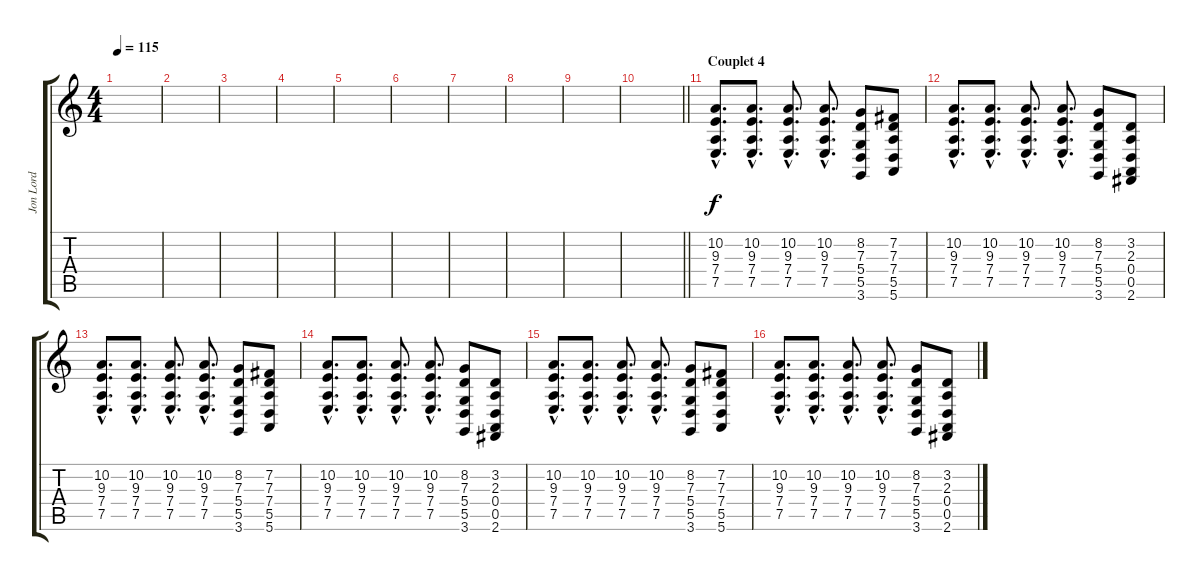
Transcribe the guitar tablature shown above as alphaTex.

\track ("Jon Lord" "Jon Lord") {instrument drawbarorgan}
\staff {score tabs}
\tuning (E4 B3 G3 D3 A2 E2) {hide}
\ts (4 4)
\tempo 115
\clef g2
\ks c
|
|
|
|
|
|
|
|
|
\barLineRight lightlight
|
\section ("" "Couplet 4")
(10.2{hac} 9.3{hac} 7.4{hac} 7.5{hac}).8{d} (10.2{hac} 9.3{hac} 7.4{hac} 7.5{hac}).8{d} (10.2{hac} 9.3{hac} 7.4{hac} 7.5{hac}).8{d} (10.2{hac} 9.3{hac} 7.4{hac} 7.5{hac}).8{d} (8.2 7.3 5.4 5.5 3.6).8 (7.2 7.3 7.4 5.5 5.6).8 |
(10.2{hac} 9.3{hac} 7.4{hac} 7.5{hac}).8{d} (10.2{hac} 9.3{hac} 7.4{hac} 7.5{hac}).8{d} (10.2{hac} 9.3{hac} 7.4{hac} 7.5{hac}).8{d} (10.2{hac} 9.3{hac} 7.4{hac} 7.5{hac}).8{d} (8.2 7.3 5.4 5.5 3.6).8 (3.2 2.3 0.4 0.5 2.6).8 |
(10.2{hac} 9.3{hac} 7.4{hac} 7.5{hac}).8{d} (10.2{hac} 9.3{hac} 7.4{hac} 7.5{hac}).8{d} (10.2{hac} 9.3{hac} 7.4{hac} 7.5{hac}).8{d} (10.2{hac} 9.3{hac} 7.4{hac} 7.5{hac}).8{d} (8.2 7.3 5.4 5.5 3.6).8 (7.2 7.3 7.4 5.5 5.6).8 |
(10.2{hac} 9.3{hac} 7.4{hac} 7.5{hac}).8{d} (10.2{hac} 9.3{hac} 7.4{hac} 7.5{hac}).8{d} (10.2{hac} 9.3{hac} 7.4{hac} 7.5{hac}).8{d} (10.2{hac} 9.3{hac} 7.4{hac} 7.5{hac}).8{d} (8.2 7.3 5.4 5.5 3.6).8 (3.2 2.3 0.4 0.5 2.6).8 |
(10.2{hac} 9.3{hac} 7.4{hac} 7.5{hac}).8{d} (10.2{hac} 9.3{hac} 7.4{hac} 7.5{hac}).8{d} (10.2{hac} 9.3{hac} 7.4{hac} 7.5{hac}).8{d} (10.2{hac} 9.3{hac} 7.4{hac} 7.5{hac}).8{d} (8.2 7.3 5.4 5.5 3.6).8 (7.2 7.3 7.4 5.5 5.6).8 |
(10.2{hac} 9.3{hac} 7.4{hac} 7.5{hac}).8{d} (10.2{hac} 9.3{hac} 7.4{hac} 7.5{hac}).8{d} (10.2{hac} 9.3{hac} 7.4{hac} 7.5{hac}).8{d} (10.2{hac} 9.3{hac} 7.4{hac} 7.5{hac}).8{d} (8.2 7.3 5.4 5.5 3.6).8 (3.2 2.3 0.4 0.5 2.6).8
